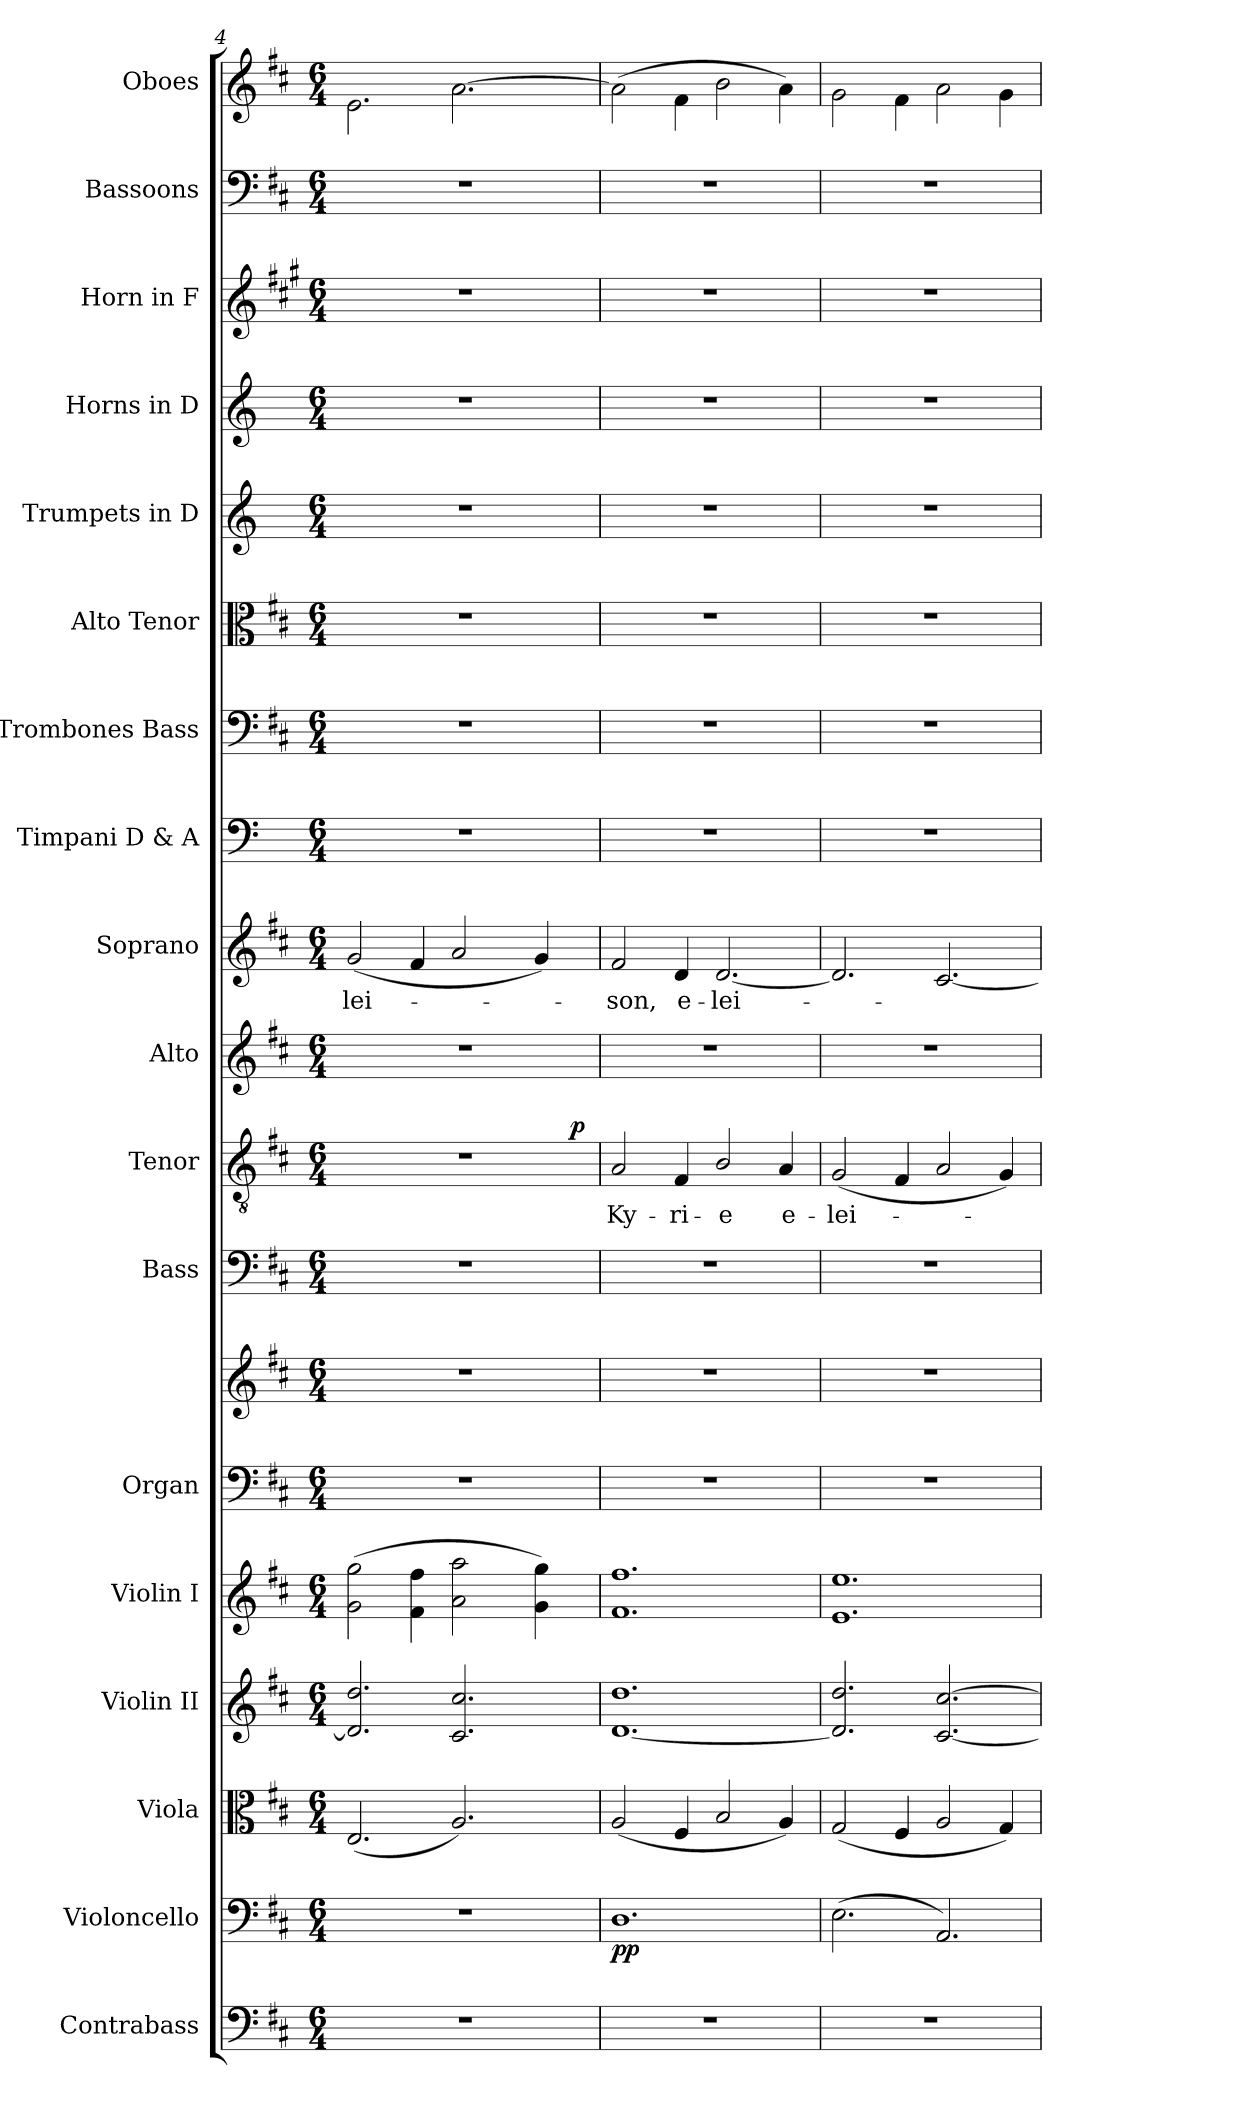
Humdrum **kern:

**kern	**kern	**dynam	**kern	**kern	**kern	**kern	**kern	**kern	**kern	**text	**dynam	**kern	**kern	**text	**kern	**kern	**kern	**kern	**kern	**kern	**kern	**kern
*part18	*part17	*part17	*part16	*part15	*part14	*part13	*part13	*part12	*part11	*part11	*part11	*part10	*part9	*part9	*part8	*part7	*part6	*part5	*part4	*part3	*part2	*part1
*staff19	*staff18	*staff18	*staff17	*staff16	*staff15	*staff14	*staff13	*staff12	*staff11	*staff11	*staff11	*staff10	*staff9	*staff9	*staff8	*staff7	*staff6	*staff5	*staff4	*staff3	*staff2	*staff1
*I"Contrabass	*I"Violoncello	*	*I"Viola	*I"Violin II	*I"Violin I	*I"Organ	*	*I"Bass	*I"Tenor	*	*	*I"Alto	*I"Soprano	*	*I"Timpani D & A	*I"Trombones  Bass	*I"Alto Tenor	*I"Trumpets in D	*I"Horns in D	*I"Horn in F	*I"Bassoons	*I"Oboes
*I'Cb.	*I'Vc.	*	*I'Vla.	*I'Vln. II	*I'Vln. I	*I'Org.	*	*I'B.	*I'T.	*	*	*I'A.	*I'S.	*	*I'Timp.	*	*	*	*	*I'Hn.	*I'Bsn.	*I'Ob.
*clefF4	*clefF4	*	*clefC3	*clefG2	*clefG2	*clefF4	*clefG2	*clefF4	*clefGv2	*	*	*clefG2	*clefG2	*	*clefF4	*clefF4	*clefC3	*clefG2	*clefG2	*clefG2	*clefF4	*clefG2
*ITrd7c12	*	*	*	*	*	*	*	*	*ITrd7c12	*	*	*	*	*	*	*	*	*ITrd-1c-2	*ITrd6c10	*ITrd4c7	*	*
*k[f#c#]	*k[f#c#]	*	*k[f#c#]	*k[f#c#]	*k[f#c#]	*k[f#c#]	*k[f#c#]	*k[f#c#]	*k[f#c#]	*	*	*k[f#c#]	*k[f#c#]	*	*k[]	*k[f#c#]	*k[f#c#]	*k[f#c#]	*k[f#c#]	*k[f#c#]	*k[f#c#]	*k[f#c#]
*D:	*D:	*	*D:	*D:	*D:	*D:	*D:	*D:	*D:	*	*	*D:	*D:	*	*C:	*D:	*D:	*D:	*D:	*D:	*D:	*D:
*M6/4	*M6/4	*	*M6/4	*M6/4	*M6/4	*M6/4	*M6/4	*M6/4	*M6/4	*	*	*M6/4	*M6/4	*	*M6/4	*M6/4	*M6/4	*M6/4	*M6/4	*M6/4	*M6/4	*M6/4
=4	=4	=4	=4	=4	=4	=4	=4	=4	=4	=4	=4	=4	=4	=4	=4	=4	=4	=4	=4	=4	=4	=4
!LO:N:vis=1	!LO:N:vis=1	!	!	!	!	!LO:N:vis=1	!LO:N:vis=1	!LO:N:vis=1	!LO:N:vis=1	!	!	!LO:N:vis=1	!	!	!	!	!	!	!	!	!	!
!	!	!	!	!	!	!	!	!	!	!	!	!	!	!LO:LY:b:color=#000000	!LO:N:vis=1	!LO:N:vis=1	!LO:N:vis=1	!LO:N:vis=1	!LO:N:vis=1	!LO:N:vis=1	!LO:N:vis=1	!
*	*	*	*	*	*	*	*	*	*^	*	*	*	*	*	*	*	*	*	*	*	*	*
1.r	1.r	.	(2.Ei/	2.di/] 2.ddi	(2gi\ 2ggi	1.r	1.r	1.r	1.r	1ryy	.	.	1.r	(2gi/	-lei-	1.r	1.r	1.r	1.r	1.r	1.r	1.r	2.ei\
.	.	.	.	.	4f#i\ 4ff#i	.	.	.	.	.	.	.	.	4f#i/	.	.	.	.	.	.	.	.	.
.	.	.	2.Ai/)	2.c#i/ 2.cc#i	2ai\ 2aai	.	.	.	.	.	.	.	.	2ai/	.	.	.	.	.	.	.	.	[2.ai\
.	.	.	.	.	.	.	.	.	.	4ryy	.	.	.	.	.	.	.	.	.	.	.	.	.
.	.	.	.	.	4gi\ 4ggi)	.	.	.	.	16ryy	.	.	.	4gi/)	.	.	.	.	.	.	.	.	.
.	.	.	.	.	.	.	.	.	.	32...ryy	.	.	.	.	.	.	.	.	.	.	.	.	.
.	.	.	.	.	.	.	.	.	.	8ryy	.	p	.	.	.	.	.	.	.	.	.	.	.
.	.	.	.	.	.	.	.	.	.	256ryy	.	.	.	.	.	.	.	.	.	.	.	.	.
=5	=5	=5	=5	=5	=5	=5	=5	=5	=5	=5	=5	=5	=5	=5	=5	=5	=5	=5	=5	=5	=5	=5	=5
!LO:N:vis=1	!	!	!	!	!	!LO:N:vis=1	!LO:N:vis=1	!LO:N:vis=1	!	!	!	!	!	!	!	!	!	!	!	!	!	!	!
*	*	*	*	*	*	*	*	*	*v	*v	*	*	*	*	*	*	*	*	*	*	*	*	*
*	*	*	*	*	*	*	*	*	*^	*	*	*	*	*	*	*	*	*	*	*	*	*
!	!	!	!	!	!	!	!	!	!	!	!LO:LY:b:color=#000000	!	!LO:N:vis=1	!	!	!	!	!	!	!	!	!	!
*	*	*	*	*	*	*	*	*	*v	*v	*	*	*	*	*	*	*	*	*	*	*	*	*
*	*	*	*	*	*	*	*	*	*^	*	*	*	*	*	*	*	*	*	*	*	*	*
!	!	!	!	!	!	!	!	!	!	!	!	!	!	!	!LO:LY:b:color=#000000	!LO:N:vis=1	!LO:N:vis=1	!LO:N:vis=1	!LO:N:vis=1	!LO:N:vis=1	!LO:N:vis=1	!LO:N:vis=1	!
*	*	*	*	*	*	*	*	*	*v	*v	*	*	*	*	*	*	*	*	*	*	*	*	*
1.r	1.Di	pp	(2Ai/	[1.di 1.ddi	1.f#i 1.ff#i	1.r	1.r	1.r	2AAi/	Ky-	.	1.r	2f#i/	-son,	1.r	1.r	1.r	1.r	1.r	1.r	1.r	(2ai\]
!	!	!	!	!	!	!	!	!	!	!LO:LY:b:color=#000000	!	!	!	!	!	!	!	!	!	!	!	!
!	!	!	!	!	!	!	!	!	!	!	!	!	!	!LO:LY:b:color=#000000	!	!	!	!	!	!	!	!
.	.	.	4F#i/	.	.	.	.	.	4FF#i/	-ri-	.	.	4di/	e-	.	.	.	.	.	.	.	4f#i\
!	!	!	!	!	!	!	!	!	!	!LO:LY:b:color=#000000	!	!	!	!	!	!	!	!	!	!	!	!
!	!	!	!	!	!	!	!	!	!	!	!	!	!	!LO:LY:b:color=#000000	!	!	!	!	!	!	!	!
.	.	.	2Bi/	.	.	.	.	.	2BBi/	-e	.	.	[2.di/	-lei-	.	.	.	.	.	.	.	2bi\
!	!	!	!	!	!	!	!	!	!	!LO:LY:b:color=#000000	!	!	!	!	!	!	!	!	!	!	!	!
.	.	.	4Ai/)	.	.	.	.	.	4AAi/	e-	.	.	.	.	.	.	.	.	.	.	.	4ai\)
=6	=6	=6	=6	=6	=6	=6	=6	=6	=6	=6	=6	=6	=6	=6	=6	=6	=6	=6	=6	=6	=6	=6
!LO:N:vis=1	!	!	!	!	!	!LO:N:vis=1	!LO:N:vis=1	!LO:N:vis=1	!	!	!	!	!	!	!	!	!	!	!	!	!	!
!	!	!	!	!	!	!	!	!	!	!LO:LY:b:color=#000000	!	!LO:N:vis=1	!	!	!LO:N:vis=1	!LO:N:vis=1	!LO:N:vis=1	!LO:N:vis=1	!LO:N:vis=1	!LO:N:vis=1	!LO:N:vis=1	!
1.r	(2.Ei\	.	(2Gi/	2.di/] 2.ddi	1.ei 1.eei	1.r	1.r	1.r	(2GGi/	-lei-	.	1.r	2.di/]	.	1.r	1.r	1.r	1.r	1.r	1.r	1.r	2gi\
.	.	.	4F#i/	.	.	.	.	.	4FF#i/	.	.	.	.	.	.	.	.	.	.	.	.	4f#i\
.	2.AAi/)	.	2Ai/	[2.c#i/ [2.cc#i	.	.	.	.	2AAi/	.	.	.	[2.c#i/	.	.	.	.	.	.	.	.	2ai\
.	.	.	4Gi/)	.	.	.	.	.	4GGi/)	.	.	.	.	.	.	.	.	.	.	.	.	4gi\
=	=	=	=	=	=	=	=	=	=	=	=	=	=	=	=	=	=	=	=	=	=	=
*-	*-	*-	*-	*-	*-	*-	*-	*-	*-	*-	*-	*-	*-	*-	*-	*-	*-	*-	*-	*-	*-	*-
